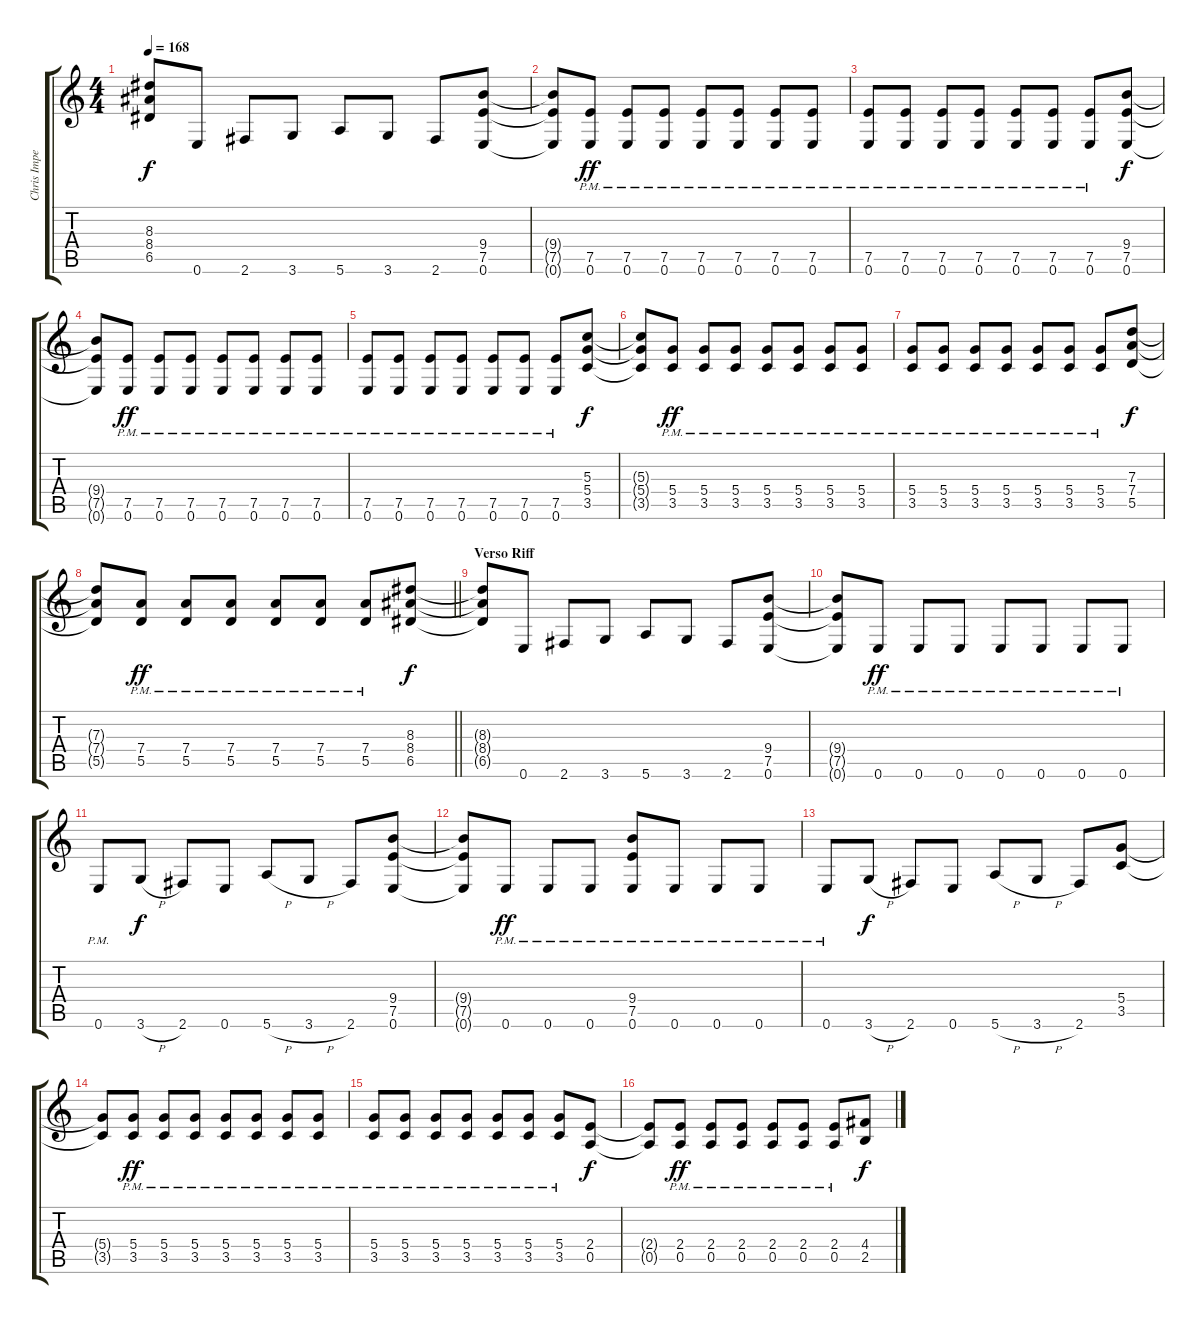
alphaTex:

\track ("Chris Impellitteri" "Chris Impe") {instrument distortionguitar}
\staff {score tabs}
\tuning (E4 B3 G3 D3 A2 E2) {hide}
\ts (4 4)
\tempo 168
\clef g2
\ks c
(8.3{t} 8.4{t} 6.5{t}).8{dy f} 0.6.8 2.6.8 3.6.8 5.6.8 3.6.8 2.6.8 (9.4 7.5 0.6).8 |
(9.4{t} 7.5{t} 0.6{t}).8 (7.5{pm} 0.6{pm}).8{dy ff} (7.5{pm} 0.6{pm}).8 (7.5{pm} 0.6{pm}).8 (7.5{pm} 0.6{pm}).8 (7.5{pm} 0.6{pm}).8 (7.5{pm} 0.6{pm}).8 (7.5{pm} 0.6{pm}).8 |
(7.5{pm} 0.6{pm}).8 (7.5{pm} 0.6{pm}).8 (7.5{pm} 0.6{pm}).8 (7.5{pm} 0.6{pm}).8 (7.5{pm} 0.6{pm}).8 (7.5{pm} 0.6{pm}).8 (7.5{pm} 0.6{pm}).8 (9.4 7.5 0.6).8{dy f} |
(9.4{t} 7.5{t} 0.6{t}).8 (7.5{pm} 0.6{pm}).8{dy ff} (7.5{pm} 0.6{pm}).8 (7.5{pm} 0.6{pm}).8 (7.5{pm} 0.6{pm}).8 (7.5{pm} 0.6{pm}).8 (7.5{pm} 0.6{pm}).8 (7.5{pm} 0.6{pm}).8 |
(7.5{pm} 0.6{pm}).8 (7.5{pm} 0.6{pm}).8 (7.5{pm} 0.6{pm}).8 (7.5{pm} 0.6{pm}).8 (7.5{pm} 0.6{pm}).8 (7.5{pm} 0.6{pm}).8 (7.5{pm} 0.6{pm}).8 (5.3 5.4 3.5).8{dy f} |
(5.3{t} 5.4{t} 3.5{t}).8 (5.4{pm} 3.5{pm}).8{dy ff} (5.4{pm} 3.5{pm}).8 (5.4{pm} 3.5{pm}).8 (5.4{pm} 3.5{pm}).8 (5.4{pm} 3.5{pm}).8 (5.4{pm} 3.5{pm}).8 (5.4{pm} 3.5{pm}).8 |
(5.4{pm} 3.5{pm}).8 (5.4{pm} 3.5{pm}).8 (5.4{pm} 3.5{pm}).8 (5.4{pm} 3.5{pm}).8 (5.4{pm} 3.5{pm}).8 (5.4{pm} 3.5{pm}).8 (5.4{pm} 3.5{pm}).8 (7.3 7.4 5.5).8{dy f} |
\barLineRight lightlight
(7.3{t} 7.4{t} 5.5{t}).8 (7.4{pm} 5.5{pm}).8{dy ff} (7.4{pm} 5.5{pm}).8 (7.4{pm} 5.5{pm}).8 (7.4{pm} 5.5{pm}).8 (7.4{pm} 5.5{pm}).8 (7.4{pm} 5.5{pm}).8 (8.3 8.4 6.5).8{dy f} |
\section ("" "Verso Riff")
(8.3{t} 8.4{t} 6.5{t}).8 0.6.8 2.6.8 3.6.8 5.6.8 3.6.8 2.6.8 (9.4 7.5 0.6).8 |
(9.4{t} 7.5{t} 0.6{t}).8 0.6{pm}.8{dy ff} 0.6{pm}.8 0.6{pm}.8 0.6{pm}.8 0.6{pm}.8 0.6{pm}.8 0.6{pm}.8 |
0.6{pm}.8 3.6{h}.8{dy f} 2.6.8 0.6.8 5.6{h}.8 3.6{h}.8 2.6.8 (9.4 7.5 0.6).8 |
(9.4{t} 7.5{t} 0.6{t}).8 0.6{pm}.8{dy ff} 0.6{pm}.8 0.6{pm}.8 (9.4{pm} 7.5{pm} 0.6{pm}).8 0.6{pm}.8 0.6{pm}.8 0.6{pm}.8 |
0.6{pm}.8 3.6{h}.8{dy f} 2.6.8 0.6.8 5.6{h}.8 3.6{h}.8 2.6.8 (5.4 3.5).8 |
(5.4{t} 3.5{t}).8 (5.4{pm} 3.5{pm}).8{dy ff} (5.4{pm} 3.5{pm}).8 (5.4{pm} 3.5{pm}).8 (5.4{pm} 3.5{pm}).8 (5.4{pm} 3.5{pm}).8 (5.4{pm} 3.5{pm}).8 (5.4{pm} 3.5{pm}).8 |
(5.4{pm} 3.5{pm}).8 (5.4{pm} 3.5{pm}).8 (5.4{pm} 3.5{pm}).8 (5.4{pm} 3.5{pm}).8 (5.4{pm} 3.5{pm}).8 (5.4{pm} 3.5{pm}).8 (5.4{pm} 3.5{pm}).8 (2.4 0.5).8{dy f} |
(2.4{t} 0.5{t}).8 (2.4{pm} 0.5{pm}).8{dy ff} (2.4{pm} 0.5{pm}).8 (2.4{pm} 0.5{pm}).8 (2.4{pm} 0.5{pm}).8 (2.4{pm} 0.5{pm}).8 (2.4{pm} 0.5{pm}).8 (4.4 2.5).8{dy f}
